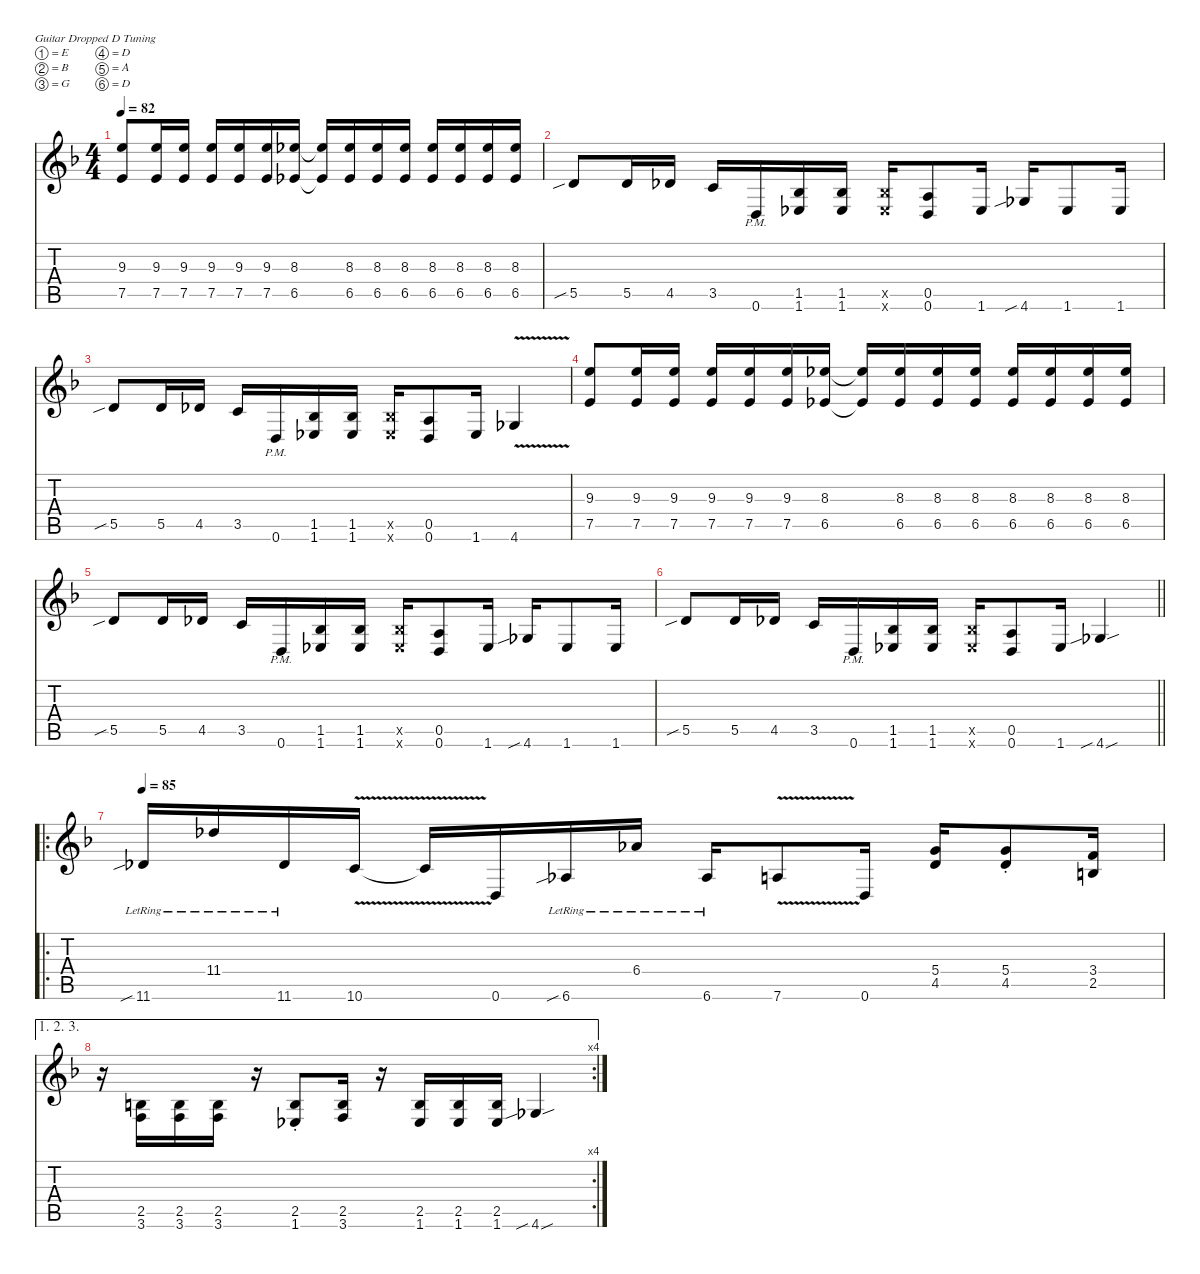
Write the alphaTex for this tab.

\defaultSystemsLayout 4
\hideDynamics
\bracketExtendMode nobrackets
\singleTrackTrackNamePolicy hidden
\multiTrackTrackNamePolicy hidden
\firstSystemTrackNameMode fullname
\firstSystemTrackNameOrientation horizontal
\otherSystemsTrackNameOrientation horizontal
\track ("Distorted Guitar 2" "dist.guit.") {instrument distortionguitar}
\staff {score tabs}
\tuning (E4 B3 G3 D3 A2 D2)
\ts (4 4)
\tempo 82
\clef g2
\ks f
(9.3{acc forcenatural} 7.5{acc forcenatural}).8{dy f beam Up} (9.3{acc forcenatural} 7.5{acc forcenatural}).16{beam Up} (9.3{acc forcenatural} 7.5{acc forcenatural}).16{beam Up} (9.3{acc forcenatural} 7.5{acc forcenatural}).16{beam Up} (9.3{acc forcenatural} 7.5{acc forcenatural}).16{beam Up} (9.3{acc forcenatural} 7.5{acc forcenatural}).16{beam Up} (8.3{acc b} 6.5{acc b}).16{beam Up} (8.3{t acc b} 6.5{t acc b}).16{beam Up} (8.3{acc b} 6.5{acc b}).16{beam Up} (8.3{acc b} 6.5{acc b}).16{beam Up} (8.3{acc b} 6.5{acc b}).16{beam Up} (8.3{acc b} 6.5{acc b}).16{beam Up} (8.3{acc b} 6.5{acc b}).16{beam Up} (8.3{acc b} 6.5{acc b}).16{beam Up} (8.3{acc b} 6.5{acc b}).16{beam Up} |
5.5{sib acc forcenatural}.8{beam Up} 5.5{acc forcenatural}.16{beam Up} 4.5{acc b}.16{beam Up} 3.5{acc forcenatural}.16{beam Up} 0.6{pm acc forcenatural}.16{beam Up} (1.5{acc b} 1.6{acc b}).16{beam Up} (1.5{acc b} 1.6{acc b}).16{beam Up} (1.5{x acc b} 1.6{x acc b}).16{beam Up} (0.5{acc forcenatural} 0.6{acc forcenatural}).8{beam Up} 1.6{acc b}.16{beam Up} 4.6{sib acc b}.16{beam Up} 1.6{acc b}.8{beam Up} 1.6{acc b}.16{beam Up} |
5.5{sib acc forcenatural}.8{beam Up} 5.5{acc forcenatural}.16{beam Up} 4.5{acc b}.16{beam Up} 3.5{acc forcenatural}.16{beam Up} 0.6{pm acc forcenatural}.16{beam Up} (1.5{acc b} 1.6{acc b}).16{beam Up} (1.5{acc b} 1.6{acc b}).16{beam Up} (1.5{x acc b} 1.6{x acc b}).16{beam Up} (0.5{acc forcenatural} 0.6{acc forcenatural}).8{beam Up} 1.6{acc b}.16{beam Up} 4.6{v acc b}.4{beam Up} |
(9.3{acc forcenatural} 7.5{acc forcenatural}).8{beam Up} (9.3{acc forcenatural} 7.5{acc forcenatural}).16{beam Up} (9.3{acc forcenatural} 7.5{acc forcenatural}).16{beam Up} (9.3{acc forcenatural} 7.5{acc forcenatural}).16{beam Up} (9.3{acc forcenatural} 7.5{acc forcenatural}).16{beam Up} (9.3{acc forcenatural} 7.5{acc forcenatural}).16{beam Up} (8.3{acc b} 6.5{acc b}).16{beam Up} (8.3{t acc b} 6.5{t acc b}).16{beam Up} (8.3{acc b} 6.5{acc b}).16{beam Up} (8.3{acc b} 6.5{acc b}).16{beam Up} (8.3{acc b} 6.5{acc b}).16{beam Up} (8.3{acc b} 6.5{acc b}).16{beam Up} (8.3{acc b} 6.5{acc b}).16{beam Up} (8.3{acc b} 6.5{acc b}).16{beam Up} (8.3{acc b} 6.5{acc b}).16{beam Up} |
5.5{sib acc forcenatural}.8{beam Up} 5.5{acc forcenatural}.16{beam Up} 4.5{acc b}.16{beam Up} 3.5{acc forcenatural}.16{beam Up} 0.6{pm acc forcenatural}.16{beam Up} (1.5{acc b} 1.6{acc b}).16{beam Up} (1.5{acc b} 1.6{acc b}).16{beam Up} (1.5{x acc b} 1.6{x acc b}).16{beam Up} (0.5{acc forcenatural} 0.6{acc forcenatural}).8{beam Up} 1.6{acc b}.16{beam Up} 4.6{sib acc b}.16{beam Up} 1.6{acc b}.8{beam Up} 1.6{acc b}.16{beam Up} |
\barLineRight lightlight
5.5{sib acc forcenatural}.8{beam Up} 5.5{acc forcenatural}.16{beam Up} 4.5{acc b}.16{beam Up} 3.5{acc forcenatural}.16{beam Up} 0.6{pm acc forcenatural}.16{beam Up} (1.5{acc b} 1.6{acc b}).16{beam Up} (1.5{acc b} 1.6{acc b}).16{beam Up} (1.5{x acc b} 1.6{x acc b}).16{beam Up} (0.5{acc forcenatural} 0.6{acc forcenatural}).8{beam Up} 1.6{acc b}.16{beam Up} 4.6{sib sou acc b}.4{beam Up} |
\ro
\tempo 85
11.6{sib lr acc b}.16{beam Up} 11.4{lr acc b}.16{beam Up} 11.6{lr acc b}.16{beam Up} 10.6{v acc forcenatural}.16{beam Up} 10.6{v t acc forcenatural}.16{beam Up} 0.6{acc forcenatural}.16{beam Up} 6.6{sib lr acc b}.16{beam Up} 6.4{lr acc b}.16{beam Up} 6.6{lr acc b}.16{beam Up} 7.6{v acc forcenatural}.8{beam Up} 0.6{acc forcenatural}.16{beam Up} (5.4{acc forcenatural} 4.5{acc b}).16{beam Up} (5.4{st acc forcenatural} 4.5{st acc b}).8{beam Up} (3.4{acc forcenatural} 2.5{acc forcenatural}).16{beam Up} |
\ae (1 2 3)
\rc 4
r.16{beam Down} (2.5{acc forcenatural} 3.6{acc forcenatural}).16{beam Up} (2.5{acc forcenatural} 3.6{acc forcenatural}).16{beam Up} (2.5{acc forcenatural} 3.6{acc forcenatural}).16{beam Up} r.16{beam Up} (2.5{st acc forcenatural} 1.6{st acc b}).8{beam Up} (2.5{acc forcenatural} 3.6{acc forcenatural}).16{beam Up} r.16{beam Up} (2.5{acc forcenatural} 1.6{acc b}).16{beam Up} (2.5{acc forcenatural} 1.6{acc b}).16{beam Up} (2.5{acc forcenatural} 1.6{acc b}).16{beam Up} 4.6{sib sou acc b}.4{beam Up}
